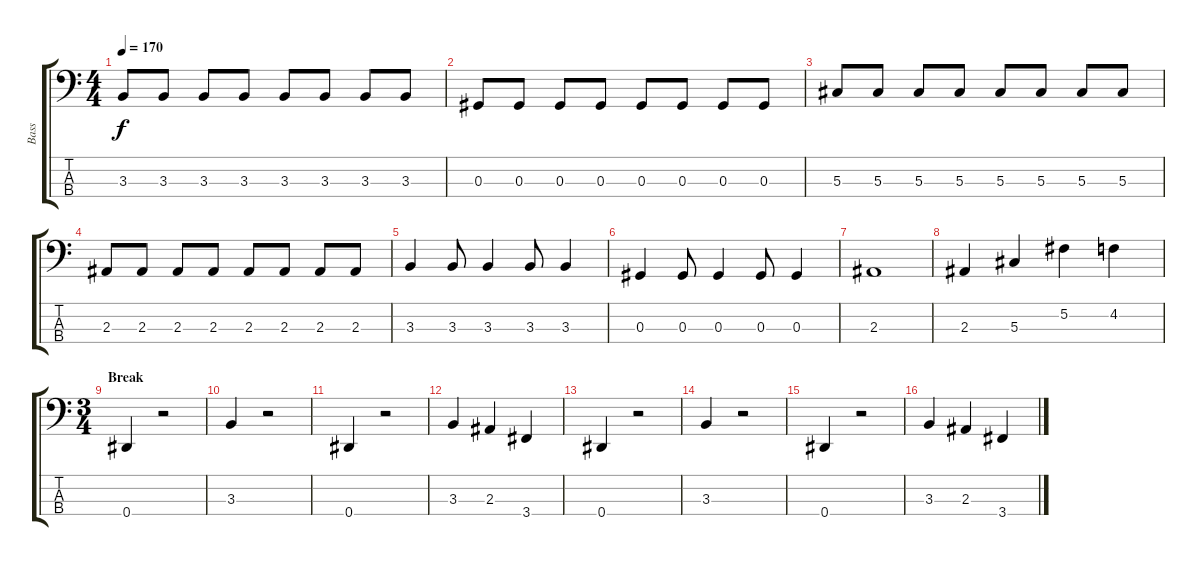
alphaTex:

\track ("Bass" "Bass") {instrument electricbassfinger}
\staff {score tabs}
\tuning (Gb2 Db2 Ab1 Eb1) {hide}
\ts (4 4)
\tempo 170
\clef f4
\ks c
3.3.8{dy f} 3.3.8 3.3.8 3.3.8 3.3.8 3.3.8 3.3.8 3.3.8 |
0.3.8 0.3.8 0.3.8 0.3.8 0.3.8 0.3.8 0.3.8 0.3.8 |
5.3.8 5.3.8 5.3.8 5.3.8 5.3.8 5.3.8 5.3.8 5.3.8 |
2.3.8 2.3.8 2.3.8 2.3.8 2.3.8 2.3.8 2.3.8 2.3.8 |
3.3.4 3.3.8 3.3.4 3.3.8 3.3.4 |
0.3.4 0.3.8 0.3.4 0.3.8 0.3.4 |
2.3.1 |
2.3.4 5.3.4 5.2.4 4.2.4 |
\ts (3 4)
\section ("" "Break")
0.4.4 r.2 |
3.3.4 r.2 |
0.4.4 r.2 |
3.3.4 2.3.4 3.4.4 |
0.4.4 r.2 |
3.3.4 r.2 |
0.4.4 r.2 |
3.3.4 2.3.4 3.4.4
